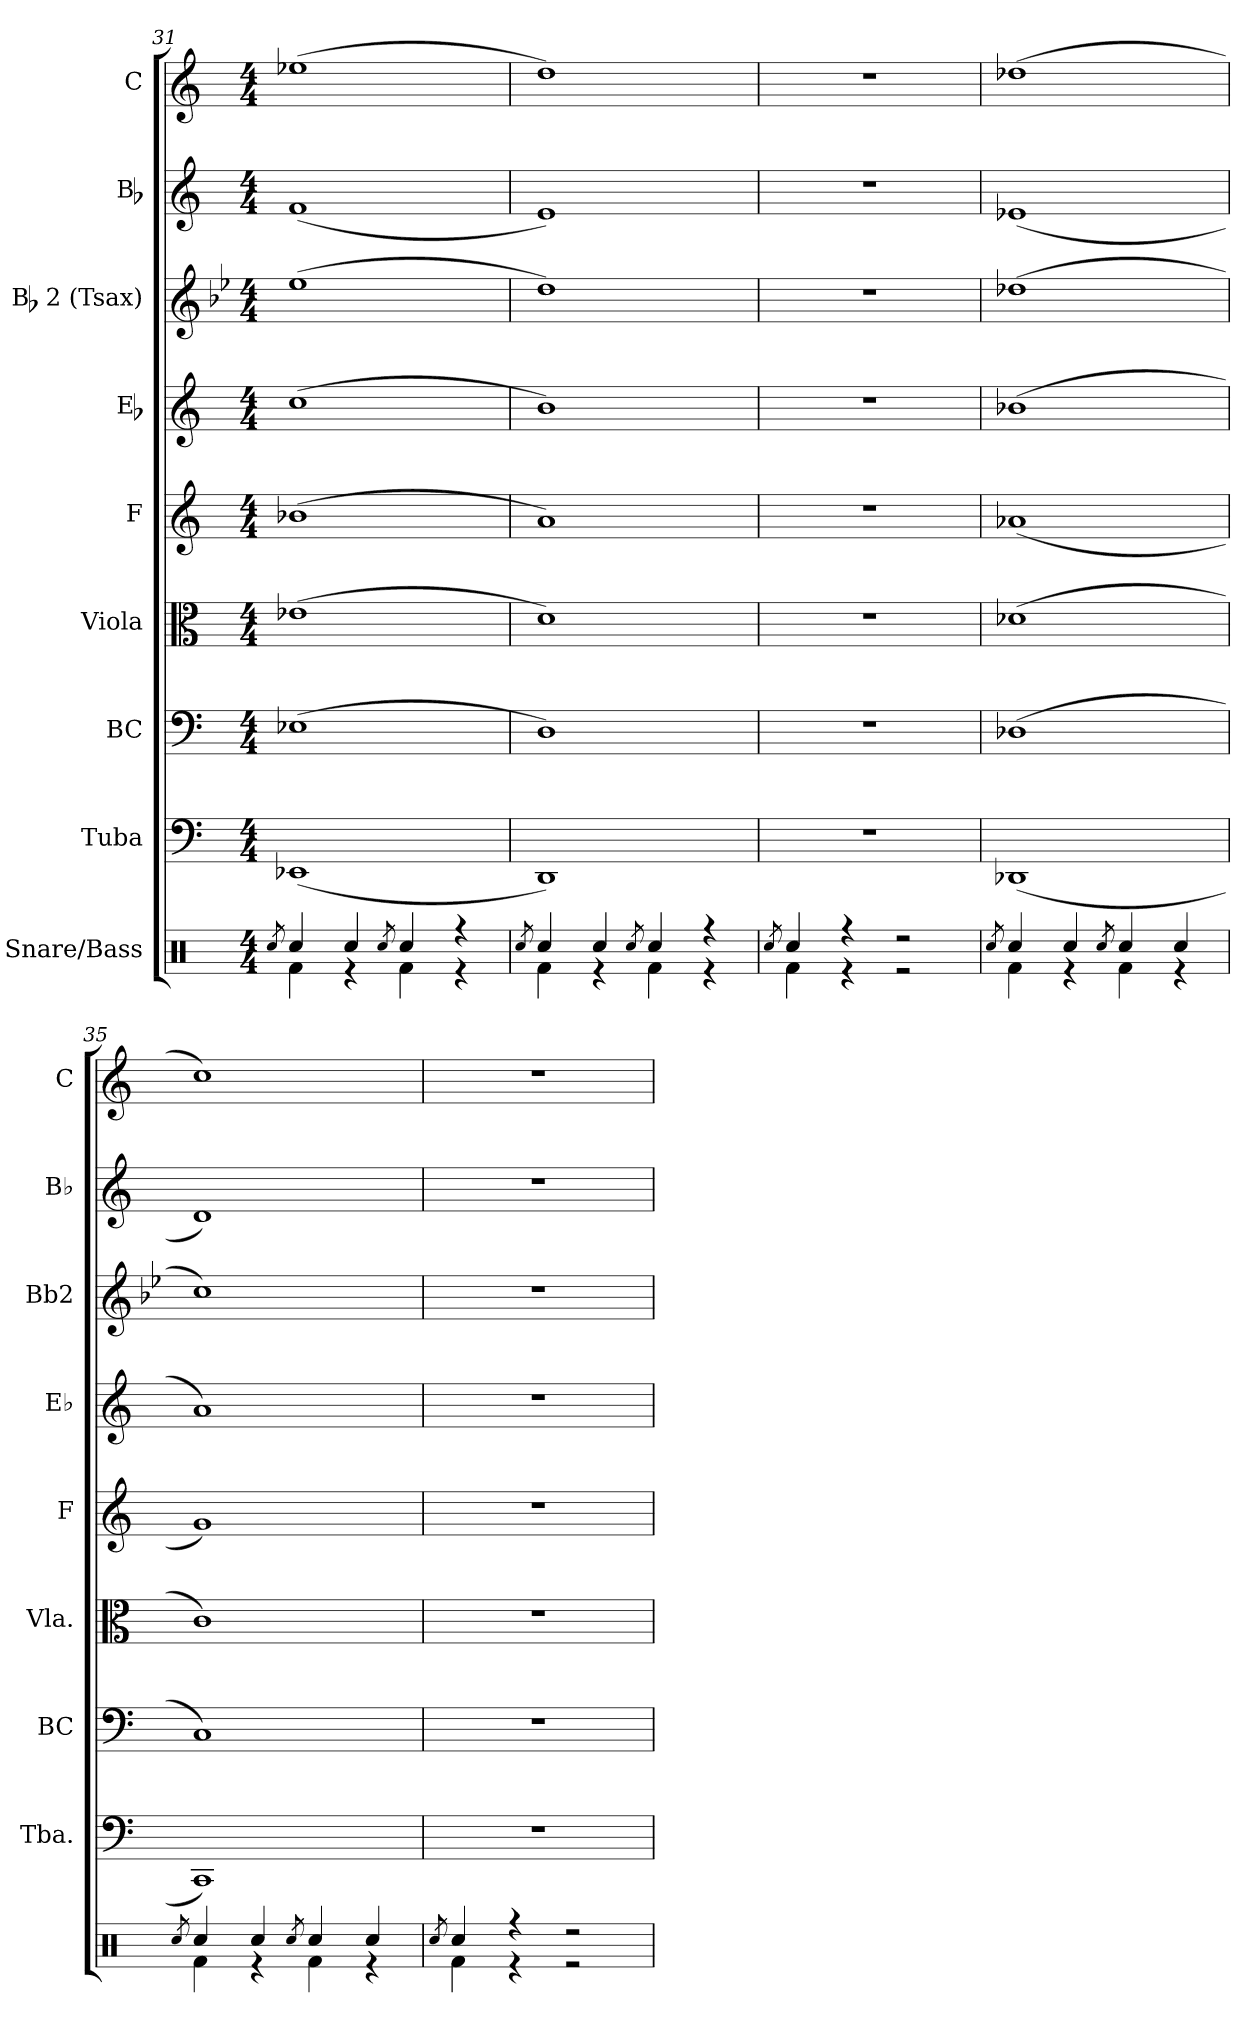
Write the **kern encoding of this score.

**kern	**kern	**kern	**kern	**kern	**kern	**kern	**kern	**kern
*part9	*part8	*part7	*part6	*part5	*part4	*part3	*part2	*part1
*staff9	*staff8	*staff7	*staff6	*staff5	*staff4	*staff3	*staff2	*staff1
*I"Snare/Bass	*I"Tuba	*I"BC	*I"Viola	*I"F	*I"Eb	*I"Bb 2 (Tsax)	*I"Bb	*I"C
*	*I'Tba.	*I'BC	*I'Vla.	*I'F	*I'Eb	*I'Bb2	*I'Bb	*I'C
*clefX	*clefF4	*clefF4	*clefC3	*clefG2	*clefG2	*clefG2	*clefG2	*clefG2
*	*	*	*	*ITrd4c7	*ITrd5c9	*ITrd8c14	*ITrd1c2	*
*k[]	*k[]	*k[]	*k[]	*k[b-]	*k[b-e-a-]	*k[b-e-]	*k[b-e-]	*k[]
*M4/4	*M4/4	*M4/4	*M4/4	*M4/4	*M4/4	*M4/4	*M4/4	*M4/4
=31	=31	=31	=31	=31	=31	=31	=31	=31
8qRcci/	.	.	.	.	.	.	.	.
*^	*	*	*	*	*	*	*	*
4Rcci/	4Rfi\	(1EE-Xi	(1E-Xi	(1e-Xi	(1e-Xi	(1e-i	(1e-i	(1e-i	(1ee-Xi
4Rcci/	4r	.	.	.	.	.	.	.	.
8qRcci/	.	.	.	.	.	.	.	.	.
4Rcci/	4Rfi\	.	.	.	.	.	.	.	.
4r	4r	.	.	.	.	.	.	.	.
=32	=32	=32	=32	=32	=32	=32	=32	=32	=32
8qRcci/	.	.	.	.	.	.	.	.	.
4Rcci/	4Rfi\	1DDi)	1Di)	1di)	1di)	1di)	1di)	1di)	1ddi)
4Rcci/	4r	.	.	.	.	.	.	.	.
8qRcci/	.	.	.	.	.	.	.	.	.
4Rcci/	4Rfi\	.	.	.	.	.	.	.	.
4r	4r	.	.	.	.	.	.	.	.
=33	=33	=33	=33	=33	=33	=33	=33	=33	=33
8qRcci/	.	.	.	.	.	.	.	.	.
4Rcci/	4Rfi\	1r	1r	1r	1r	1r	1r	1r	1r
4r	4r	.	.	.	.	.	.	.	.
2r	2r	.	.	.	.	.	.	.	.
=34	=34	=34	=34	=34	=34	=34	=34	=34	=34
8qRcci/	.	.	.	.	.	.	.	.	.
4Rcci/	4Rfi\	(1DD-Xi	(1D-Xi	(1d-Xi	(1d-Xi	(1d-Xi	(1d-Xi	(1d-Xi	(1dd-Xi
4Rcci/	4r	.	.	.	.	.	.	.	.
8qRcci/	.	.	.	.	.	.	.	.	.
4Rcci/	4Rfi\	.	.	.	.	.	.	.	.
4Rcci/	4r	.	.	.	.	.	.	.	.
=35	=35	=35	=35	=35	=35	=35	=35	=35	=35
8qRcci/	.	.	.	.	.	.	.	.	.
4Rcci/	4Rfi\	1CCi)	1Ci)	1ci)	1ci)	1ci)	1ci)	1ci)	1cci)
4Rcci/	4r	.	.	.	.	.	.	.	.
8qRcci/	.	.	.	.	.	.	.	.	.
4Rcci/	4Rfi\	.	.	.	.	.	.	.	.
4Rcci/	4r	.	.	.	.	.	.	.	.
!!LO:PB:g=z
=36	=36	=36	=36	=36	=36	=36	=36	=36	=36
8qRcci/	.	.	.	.	.	.	.	.	.
4Rcci/	4Rfi\	1r	1r	1r	1r	1r	1r	1r	1r
4r	4r	.	.	.	.	.	.	.	.
2r	2r	.	.	.	.	.	.	.	.
*v	*v	*	*	*	*	*	*	*	*
=	=	=	=	=	=	=	=	=
*-	*-	*-	*-	*-	*-	*-	*-	*-
